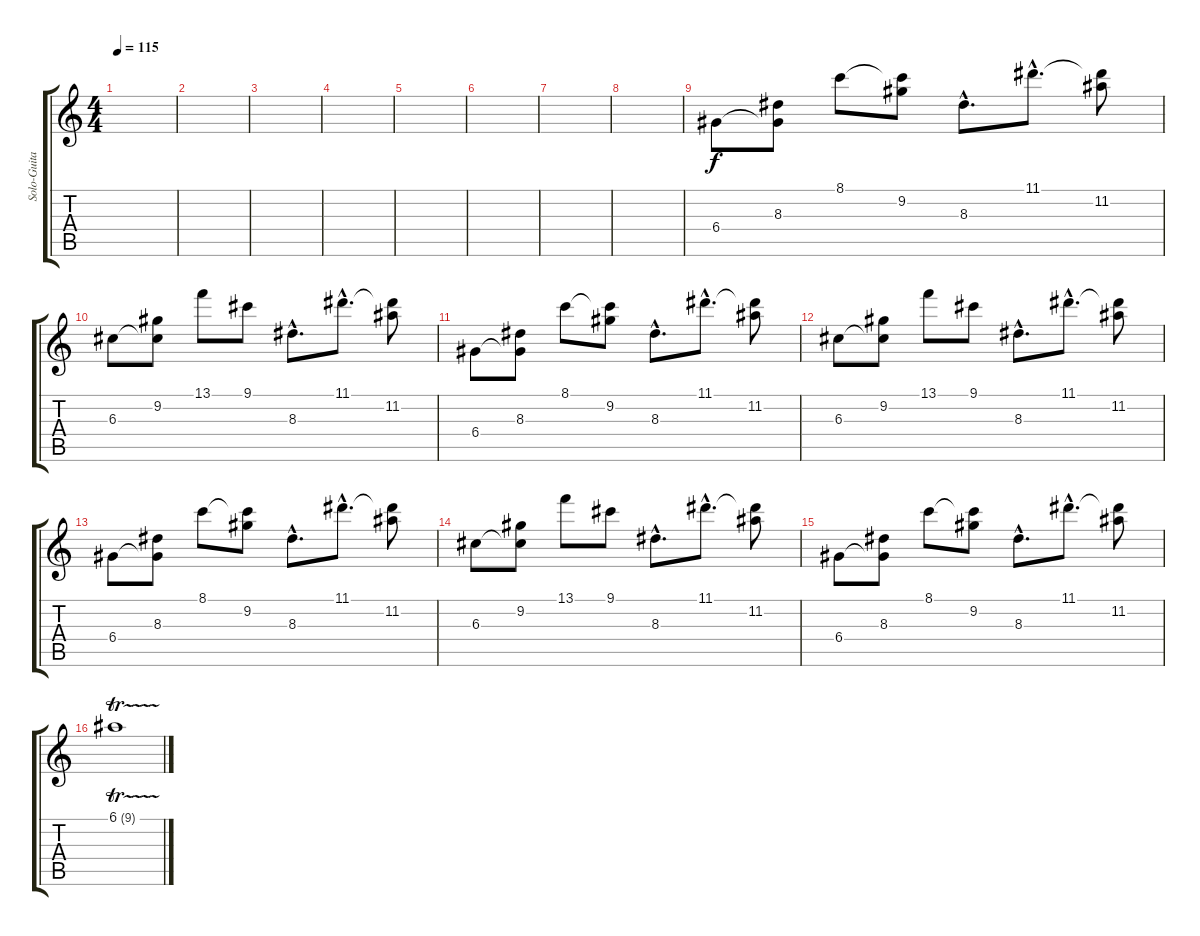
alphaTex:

\track ("Solo-Guitar" "Solo-Guita") {instrument distortionguitar}
\staff {score tabs}
\tuning (E4 B3 G3 D3 A2 E2) {hide}
\ts (4 4)
\tempo 115
\clef g2
\ks c
|
|
|
|
|
|
|
|
6.4.8 (8.3 6.4{t}).8 8.1.8 (8.1{t} 9.2).8 8.3{hac}.8{d} 11.1{hac}.8{d} (11.1{t} 11.2).8 |
6.3.8 (9.2 6.3{t}).8 13.1.8 9.1.8 8.3{hac}.8{d} 11.1{hac}.8{d} (11.1{t} 11.2).8 |
6.4.8 (8.3 6.4{t}).8 8.1.8 (8.1{t} 9.2).8 8.3{hac}.8{d} 11.1{hac}.8{d} (11.1{t} 11.2).8 |
6.3.8 (9.2 6.3{t}).8 13.1.8 9.1.8 8.3{hac}.8{d} 11.1{hac}.8{d} (11.1{t} 11.2).8 |
6.4.8 (8.3 6.4{t}).8 8.1.8 (8.1{t} 9.2).8 8.3{hac}.8{d} 11.1{hac}.8{d} (11.1{t} 11.2).8 |
6.3.8 (9.2 6.3{t}).8 13.1.8 9.1.8 8.3{hac}.8{d} 11.1{hac}.8{d} (11.1{t} 11.2).8 |
6.4.8 (8.3 6.4{t}).8 8.1.8 (8.1{t} 9.2).8 8.3{hac}.8{d} 11.1{hac}.8{d} (11.1{t} 11.2).8 |
6.1{tr (9 32)}.1{volume 10}
